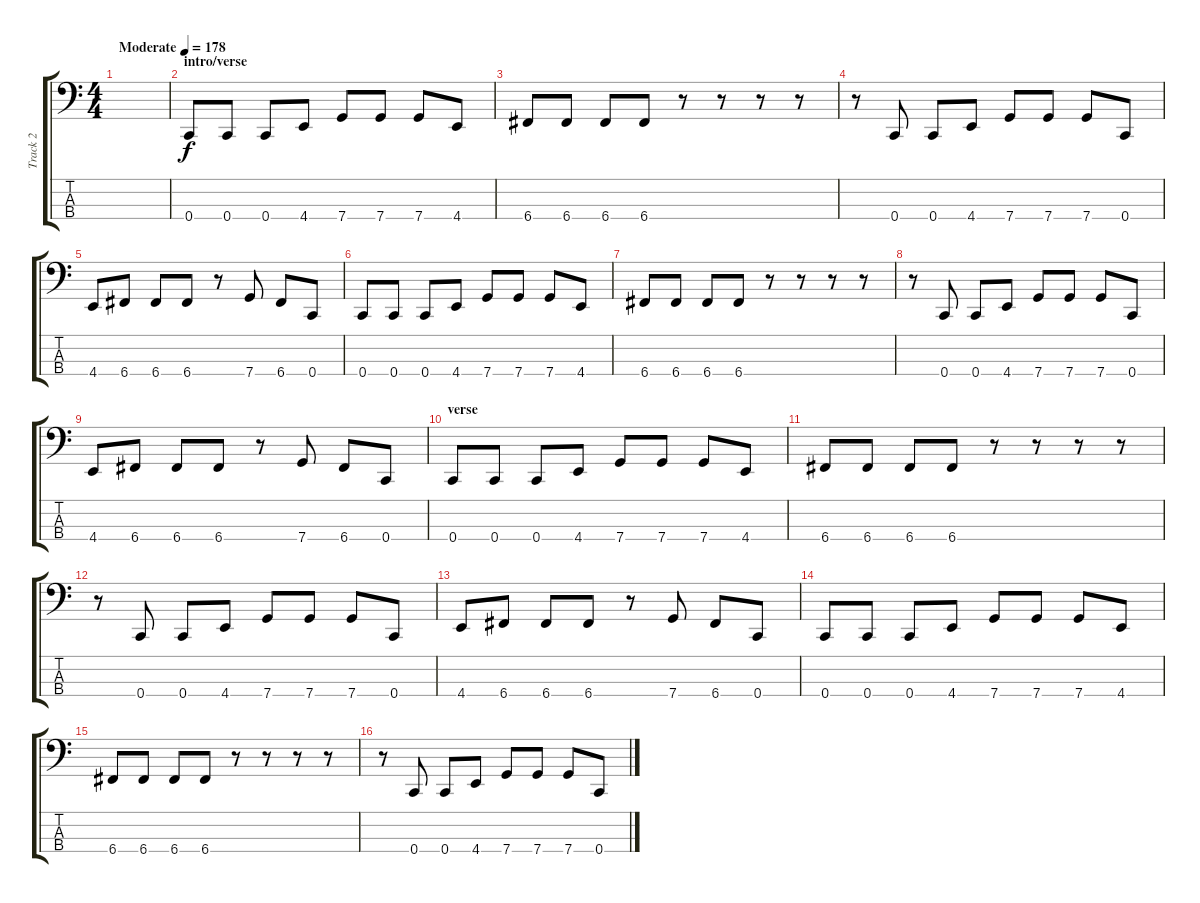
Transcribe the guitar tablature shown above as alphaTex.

\track ("Track 2" "Track 2") {instrument electricbassfinger}
\staff {score tabs}
\tuning (F2 C2 G1 C1) {hide}
\ts (4 4)
\tempo (178 "Moderate")
\clef f4
\ks c
|
\section ("" "intro/verse")
0.4.8 0.4.8 0.4.8 4.4.8 7.4.8 7.4.8 7.4.8 4.4.8 |
6.4.8 6.4.8 6.4.8 6.4.8 r.8 r.8 r.8 r.8 |
r.8 0.4.8 0.4.8 4.4.8 7.4.8 7.4.8 7.4.8 0.4.8 |
4.4.8 6.4.8 6.4.8 6.4.8 r.8 7.4.8 6.4.8 0.4.8 |
0.4.8 0.4.8 0.4.8 4.4.8 7.4.8 7.4.8 7.4.8 4.4.8 |
6.4.8 6.4.8 6.4.8 6.4.8 r.8 r.8 r.8 r.8 |
r.8 0.4.8 0.4.8 4.4.8 7.4.8 7.4.8 7.4.8 0.4.8 |
4.4.8 6.4.8 6.4.8 6.4.8 r.8 7.4.8 6.4.8 0.4.8 |
\section ("" "verse")
0.4.8 0.4.8 0.4.8 4.4.8 7.4.8 7.4.8 7.4.8 4.4.8 |
6.4.8 6.4.8 6.4.8 6.4.8 r.8 r.8 r.8 r.8 |
r.8 0.4.8 0.4.8 4.4.8 7.4.8 7.4.8 7.4.8 0.4.8 |
4.4.8 6.4.8 6.4.8 6.4.8 r.8 7.4.8 6.4.8 0.4.8 |
0.4.8 0.4.8 0.4.8 4.4.8 7.4.8 7.4.8 7.4.8 4.4.8 |
6.4.8 6.4.8 6.4.8 6.4.8 r.8 r.8 r.8 r.8 |
r.8 0.4.8 0.4.8 4.4.8 7.4.8 7.4.8 7.4.8 0.4.8
